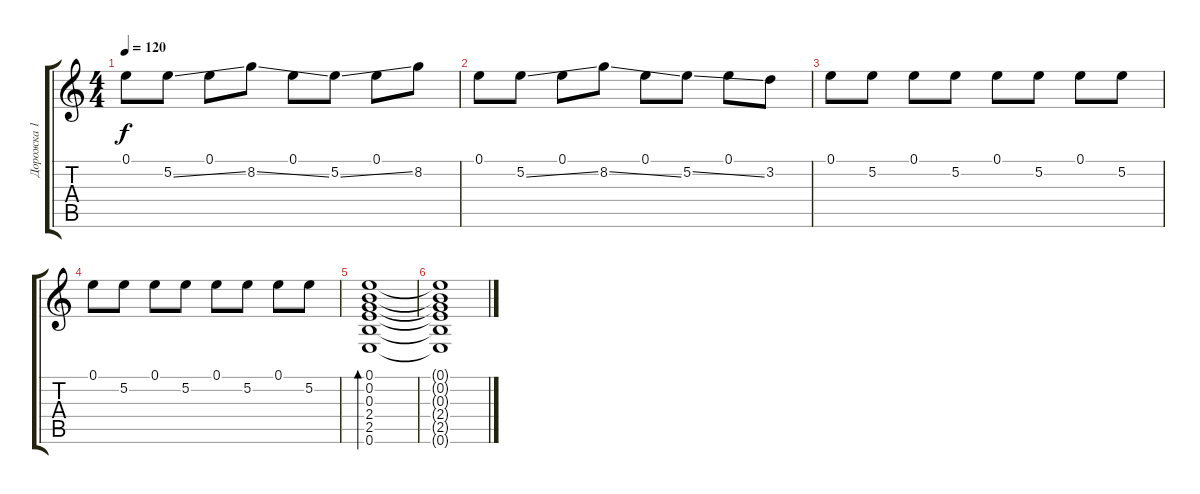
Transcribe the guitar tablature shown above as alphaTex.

\track ("Дорожка 1" "Дорожка 1") {instrument acousticguitarsteel}
\staff {score tabs}
\tuning (E4 B3 G3 D3 A2 E2) {hide}
\ts (4 4)
\tempo 120
\clef g2
\ks c
0.1.8{dy f} 5.2{ss}.8 0.1.8 8.2{ss}.8 0.1.8 5.2{ss}.8 0.1.8 8.2.8 |
0.1.8 5.2{ss}.8 0.1.8 8.2{ss}.8 0.1.8 5.2{ss}.8 0.1.8 3.2.8 |
0.1.8 5.2.8 0.1.8 5.2.8 0.1.8 5.2.8 0.1.8 5.2.8 |
0.1.8 5.2.8 0.1.8 5.2.8 0.1.8 5.2.8 0.1.8 5.2.8 |
(0.1 0.2 0.3 2.4 2.5 0.6).1{bd 480} |
(0.1{t} 0.2{t} 0.3{t} 2.4{t} 2.5{t} 0.6{t}).1
